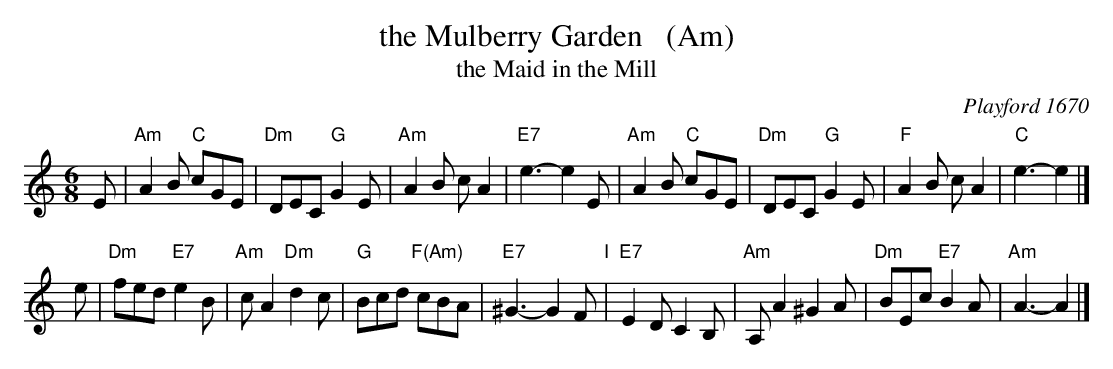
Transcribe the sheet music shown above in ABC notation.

X:1
T: the Mulberry Garden   (Am)
T: the Maid in the Mill
O: Playford 1670
M: 6/8
L: 1/8
K: Am
E \
| "Am"A2B "C"cGE | "Dm"DEC "G"G2E | "Am"A2B cA2 | "E7"e3- e2E \
| "Am"A2B "C"cGE | "Dm"DEC "G"G2E | "F"A2B cA2 | "C"e3- e2 |]
e \
| "Dm"fed "E7"e2B | "Am"cA2 "Dm"d2c | "G"Bcd "F(Am)"cBA | "E7"^G3- G2F "I"\
| "E7"E2D C2B, | "Am"A,A2 ^G2A | "Dm"BEc "E7"B2A | "Am"A3- A2 |]
